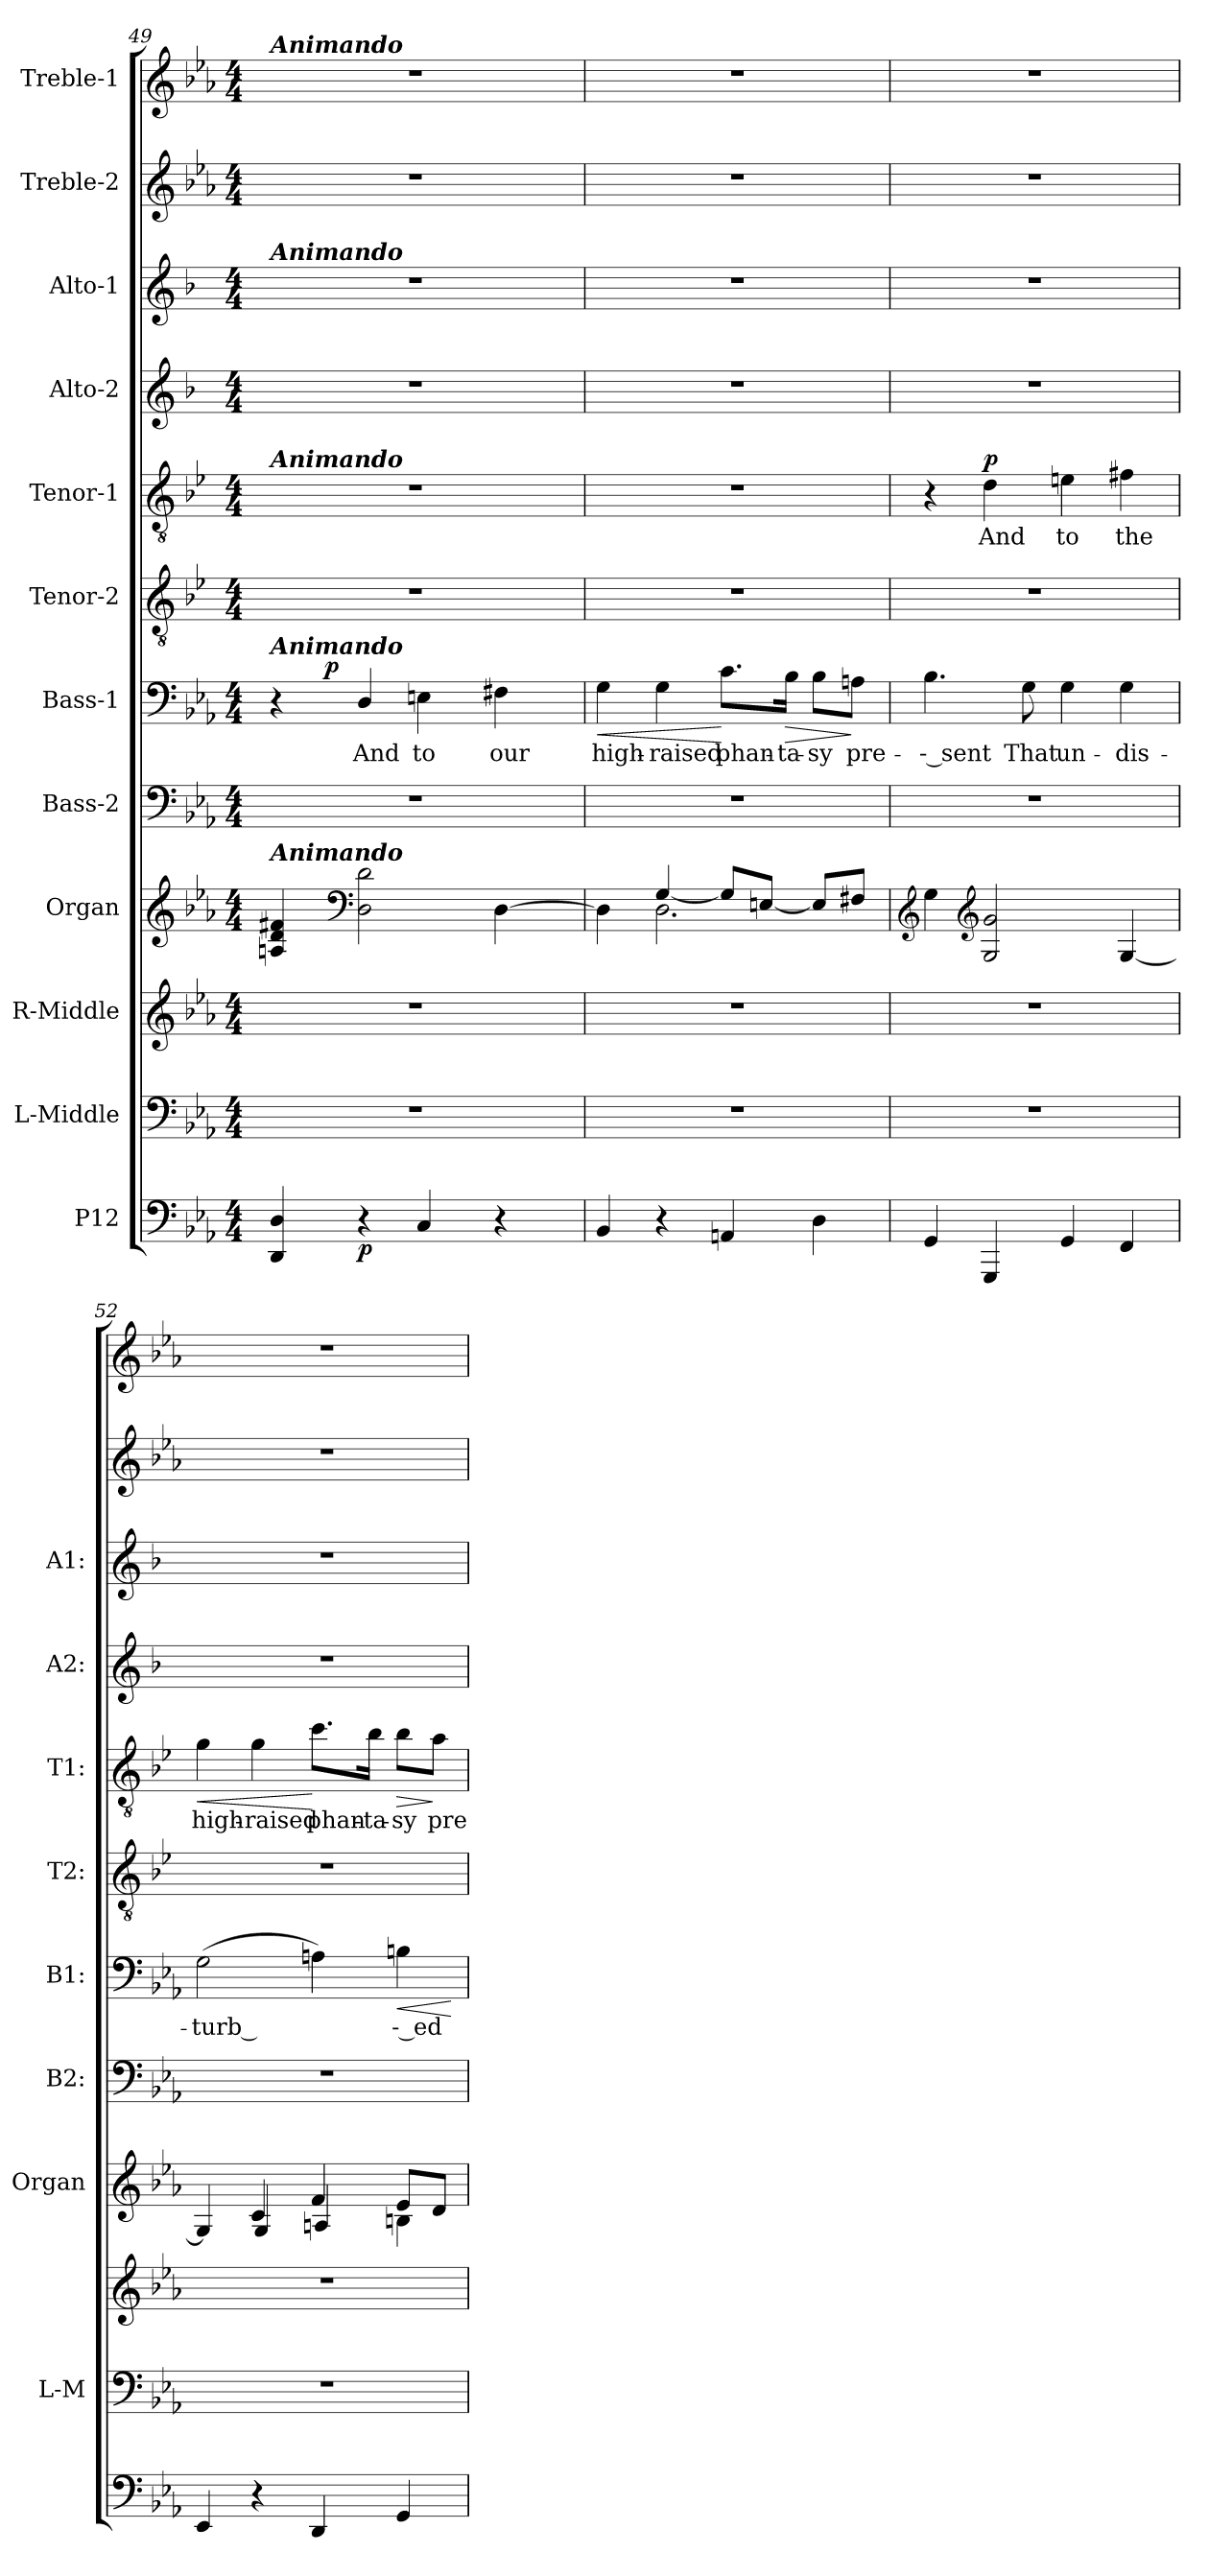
**kern	**dynam	**kern	**kern	**kern	**kern	**kern	**text	**dynam	**kern	**kern	**text	**dynam	**kern	**kern	**kern	**kern
*part12	*part12	*part11	*part10	*part9	*part8	*part7	*part7	*part7	*part6	*part5	*part5	*part5	*part4	*part3	*part2	*part1
*staff12	*staff12	*staff11	*staff10	*staff9	*staff8	*staff7	*staff7	*staff7	*staff6	*staff5	*staff5	*staff5	*staff4	*staff3	*staff2	*staff1
*I"P12	*	*I"L-Middle	*I"R-Middle	*I"Organ	*I"Bass-2	*I"Bass-1	*	*	*I"Tenor-2	*I"Tenor-1	*	*	*I"Alto-2	*I"Alto-1	*I"Treble-2	*I"Treble-1
*	*	*I'L-M	*	*I'Organ	*I'B2:	*I'B1:	*	*	*I'T2:	*I'T1:	*	*	*I'A2:	*I'A1:	*	*
*clefF4	*	*clefF4	*clefG2	*clefG2	*clefF4	*clefF4	*	*	*clefGv2	*clefGv2	*	*	*clefG2	*clefG2	*clefG2	*clefG2
*	*	*	*	*	*	*	*	*	*ITrd4c7	*ITrd4c7	*	*	*ITrd1c2	*ITrd1c2	*ITrd-7c-12	*ITrd-7c-12
*k[b-e-a-]	*	*k[b-e-a-]	*k[b-e-a-]	*k[b-e-a-]	*k[b-e-a-]	*k[b-e-a-]	*	*	*k[b-e-a-]	*k[b-e-a-]	*	*	*k[b-e-a-]	*k[b-e-a-]	*k[b-e-a-]	*k[b-e-a-]
*E-:	*	*E-:	*E-:	*E-:	*E-:	*E-:	*	*	*E-:	*E-:	*	*	*E-:	*E-:	*E-:	*E-:
*M4/4	*	*M4/4	*M4/4	*M4/4	*M4/4	*M4/4	*	*	*M4/4	*M4/4	*	*	*M4/4	*M4/4	*M4/4	*M4/4
=49	=49	=49	=49	=49	=49	=49	=49	=49	=49	=49	=49	=49	=49	=49	=49	=49
*	*	*	*	*	*	*^	*	*	*	*	*	*	*	*	*	*
!	!	!	!	!	!	!	!	!	!	!	!	!	!	!	!	!	!LO:TX:a:Bi:t=Animando
!	!	!	!	!	!	!	!	!	!	!	!	!	!	!	!LO:TX:a:Bi:t=Animando	!	!
!	!	!	!	!	!	!	!	!	!	!	!LO:TX:a:Bi:t=Animando	!	!	!	!	!	!
!	!	!	!	!	!	!LO:TX:a:Bi:t=Animando	!	!	!	!	!	!	!	!	!	!	!
!	!	!	!	!LO:TX:a:Bi:t=Animando	!	!	!	!	!	!	!	!	!	!	!	!	!
4DDi/ 4Di	.	1r	1r	4Ani/ 4di 4f#Xi	1r	4r	8ryy	.	.	1r	1r	.	.	1r	1r	1r	1r
.	.	.	.	.	.	.	64..ryy	.	.	.	.	.	.	.	.	.	.
.	.	.	.	.	.	.	2ryy	.	p	.	.	.	.	.	.	.	.
*	*	*	*	*clefF4	*	*	*	*	*	*	*	*	*	*	*	*	*
!	!	!	!	!	!	!	!	!LO:LY:b:color=#000000	!	!	!	!	!	!	!	!	!
4r	p	.	.	2Di\ 2di	.	4Di/	.	And	.	.	.	.	.	.	.	.	.
!	!	!	!	!	!	!	!	!LO:LY:b:color=#000000	!	!	!	!	!	!	!	!	!
4Ci/	.	.	.	.	.	4Eni\	.	to	.	.	.	.	.	.	.	.	.
.	.	.	.	.	.	.	4ryy	.	.	.	.	.	.	.	.	.	.
!	!	!	!	!	!	!	!	!LO:LY:b:color=#000000	!	!	!	!	!	!	!	!	!
4r	.	.	.	[4Di\	.	4F#Xi\	.	our	.	.	.	.	.	.	.	.	.
.	.	.	.	.	.	.	16ryy	.	.	.	.	.	.	.	.	.	.
.	.	.	.	.	.	.	32ryy	.	.	.	.	.	.	.	.	.	.
.	.	.	.	.	.	.	256ryy	.	.	.	.	.	.	.	.	.	.
*	*	*	*	*	*	*v	*v	*	*	*	*	*	*	*	*	*	*
!!LO:PB:g=z
=50	=50	=50	=50	=50	=50	=50	=50	=50	=50	=50	=50	=50	=50	=50	=50	=50
*	*	*	*	*^	*	*	*	*	*	*	*	*	*	*	*	*
*	*	*	*	*	*	*	*^	*	*	*	*	*	*	*	*	*	*
!	!	!	!	!	!	!	!	!	!LO:LY:b:color=#000000	!LO:HP:b	!	!	!	!	!	!	!	!
*	*	*	*	*	*	*	*v	*v	*	*	*	*	*	*	*	*	*	*
4BB-i/	.	1r	1r	4Di\]	4ryy	1r	4Gi\	high-	<	1r	1r	.	.	1r	1r	1r	1r
!	!	!	!	!	!	!	!	!LO:LY:b:color=#000000	!	!	!	!	!	!	!	!	!
4r	.	.	.	2.Di\	[4Gi/	.	4Gi\	-raised	.	.	.	.	.	.	.	.	.
!	!	!	!	!	!	!	!	!LO:LY:b:color=#000000	!	!	!	!	!	!	!	!	!
4AAni/	.	.	.	.	8Gi/L]	.	8.ci\L	phan-	[	.	.	.	.	.	.	.	.
.	.	.	.	.	[8Eni/J	.	.	.	.	.	.	.	.	.	.	.	.
!	!	!	!	!	!	!	!	!LO:LY:b:color=#000000	!LO:HP:b	!	!	!	!	!	!	!	!
.	.	.	.	.	.	.	16B-i\Jk	-ta-	>	.	.	.	.	.	.	.	.
!	!	!	!	!	!	!	!	!LO:LY:b:color=#000000	!	!	!	!	!	!	!	!	!
4Di\	.	.	.	.	8Ei/L]	.	8B-i\L	-sy	.	.	.	.	.	.	.	.	.
!	!	!	!	!	!	!	!	!LO:LY:b:color=#000000	!	!	!	!	!	!	!	!	!
.	.	.	.	.	8F#Xi/J	.	8Ani\J	pre-	]	.	.	.	.	.	.	.	.
*	*	*	*	*v	*v	*	*	*	*	*	*	*	*	*	*	*	*
=51	=51	=51	=51	=51	=51	=51	=51	=51	=51	=51	=51	=51	=51	=51	=51	=51
*	*	*	*	*^	*	*	*	*	*	*	*	*	*	*	*	*
!	!	!	!	!	!	!	!	!LO:LY:b:color=#000000	!	!	!	!	!	!	!	!	!
*	*	*	*	*v	*v	*	*	*	*	*	*	*	*	*	*	*	*
4GGi/	.	1r	1r	4Gi\	1r	4.B-i\	-- sent	.	1r	4r	.	.	1r	1r	1r	1r
*	*	*	*	*clefG2	*	*	*	*	*	*	*	*	*	*	*	*
!	!	!	!	!	!	!	!	!	!	!	!LO:LY:b:color=#000000	!	!	!	!	!
4GGGi/	.	.	.	2Gi/ 2gi	.	.	.	.	.	4Gi\	And	p	.	.	.	.
!	!	!	!	!	!	!	!LO:LY:b:color=#000000	!	!	!	!	!	!	!	!	!
.	.	.	.	.	.	8Gi\	That	.	.	.	.	.	.	.	.	.
!	!	!	!	!	!	!	!LO:LY:b:color=#000000	!	!	!	!	!	!	!	!	!
!	!	!	!	!	!	!	!	!	!	!	!LO:LY:b:color=#000000	!	!	!	!	!
4GGi/	.	.	.	.	.	4Gi\	un-	.	.	4Ani\	to	.	.	.	.	.
!	!	!	!	!	!	!	!LO:LY:b:color=#000000	!	!	!	!	!	!	!	!	!
!	!	!	!	!	!	!	!	!	!	!	!LO:LY:b:color=#000000	!	!	!	!	!
4FFi/	.	.	.	[4Gi/	.	4Gi\	-dis-	.	.	4Bni\	the	.	.	.	.	.
=52	=52	=52	=52	=52	=52	=52	=52	=52	=52	=52	=52	=52	=52	=52	=52	=52
*	*	*	*	*^	*	*	*	*	*	*	*	*	*	*	*	*
!	!	!	!	!	!	!	!	!LO:LY:b:color=#000000	!	!	!	!	!	!	!	!	!
!	!	!	!	!	!	!	!	!	!	!	!	!LO:LY:b:color=#000000	!LO:HP:b	!	!	!	!
4EE-i/	.	1r	1r	4Gi/]	4ryy	1r	(2Gi\	-turb --	.	1r	4ci\	high-	<	1r	1r	1r	1r
!	!	!	!	!	!	!	!	!	!	!	!	!LO:LY:b:color=#000000	!	!	!	!	!
4r	.	.	.	4ci/	4Gi/	.	.	.	.	.	4ci\	-raised	.	.	.	.	.
!	!	!	!	!	!	!	!	!	!	!	!	!LO:LY:b:color=#000000	!	!	!	!	!
4DDi/	.	.	.	4fi/	4Ani/	.	4Ani\)	.	.	.	8.fi\L	phan-	[	.	.	.	.
!	!	!	!	!	!	!	!	!	!	!	!	!LO:LY:b:color=#000000	!	!	!	!	!
.	.	.	.	.	.	.	.	.	.	.	16e-i\Jk	-ta-	.	.	.	.	.
!	!	!	!	!	!	!	!	!LO:LY:b:color=#000000	!LO:HP:b	!	!	!	!	!	!	!	!
!	!	!	!	!	!	!	!	!	!	!	!	!LO:LY:b:color=#000000	!LO:HP:b	!	!	!	!
4GGi/	.	.	.	4Bni\	8e-i/L	.	4Bni\	-- ed	<	.	8e-i\L	-sy	>	.	.	.	.
!	!	!	!	!	!	!	!	!	!	!	!	!LO:LY:b:color=#000000	!	!	!	!	!
.	.	.	.	.	8di/J	.	.	.	.	.	8di\J	pre-	]	.	.	.	.
*	*	*	*	*v	*v	*	*	*	*	*	*	*	*	*	*	*	*
.	.	.	.	.	.	.	.	[	.	.	.	.	.	.	.	.
=	=	=	=	=	=	=	=	=	=	=	=	=	=	=	=	=
*-	*-	*-	*-	*-	*-	*-	*-	*-	*-	*-	*-	*-	*-	*-	*-	*-
